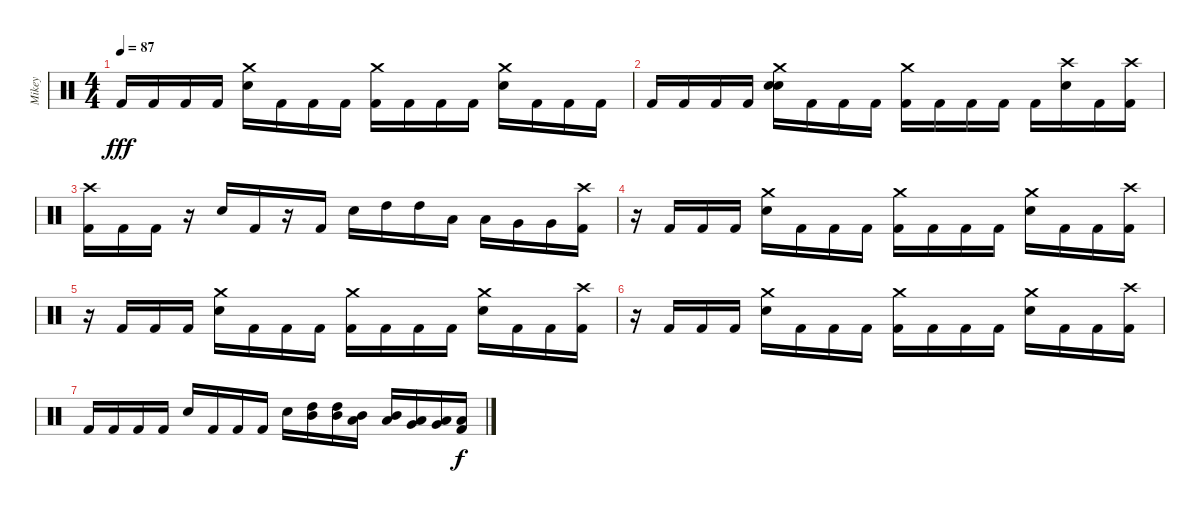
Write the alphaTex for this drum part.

\track ("Mikey" "Mikey") {instrument percussion}
\staff {score}
\articulation defaults
\ts (4 4)
\tempo 87
\clef neutral
\ks c "Kick (hit) 2".16{dy fff} "Kick (hit) 2".16 "Kick (hit) 2".16 "Kick (hit) 2".16
("Crash medium (hit)" "Electric Snare (hit)").16 "Kick (hit) 2".16 "Kick (hit) 2".16 "Kick (hit) 2".16 ("Crash medium (hit)" "Kick (hit) 2").16 "Kick (hit) 2".16 "Kick (hit) 2".16 "Kick (hit) 2".16 ("Crash medium (hit)" "Electric Snare (hit)").16 "Kick (hit) 2".16 "Kick (hit) 2".16 "Kick (hit) 2".16 |
"Kick (hit) 2".16 "Kick (hit) 2".16 "Kick (hit) 2".16 "Kick (hit) 2".16 ("Electric Snare (hit)" "Crash medium (hit)" "Electric Snare (hit)").16 "Kick (hit) 2".16 "Kick (hit) 2".16 "Kick (hit) 2".16 ("Crash medium (hit)" "Kick (hit) 2").16 "Kick (hit) 2".16 "Kick (hit) 2".16 "Kick (hit) 2".16 "Kick (hit) 2".16 ("Electric Snare (hit)" "Crash high (hit)").16 "Kick (hit) 2".16 ("Kick (hit) 2" "Crash high (hit)").16 |
("Crash high (hit)" "Kick (hit) 2").16 "Kick (hit) 2".16 "Kick (hit) 2".16 r.16 "Electric Snare (hit)".16 "Kick (hit) 2".16 r.16 "Kick (hit) 2".16 "Electric Snare (hit)".16 "High Tom (hit)".16 "High Tom (hit)".16 "Low Tom (hit)".16 "Low Tom (hit)".16 "Very Low Tom (hit)".16 "Very Low Tom (hit)".16 ("Kick (hit) 2" "Crash high (hit)").16 |
r.16 "Kick (hit) 2".16 "Kick (hit) 2".16 "Kick (hit) 2".16 ("Crash medium (hit)" "Electric Snare (hit)").16 "Kick (hit) 2".16 "Kick (hit) 2".16 "Kick (hit) 2".16 ("Crash medium (hit)" "Kick (hit) 2").16 "Kick (hit) 2".16 "Kick (hit) 2".16 "Kick (hit) 2".16 ("Crash medium (hit)" "Electric Snare (hit)").16 "Kick (hit) 2".16 "Kick (hit) 2".16 ("Crash high (hit)" "Kick (hit) 2").16 |
r.16 "Kick (hit) 2".16 "Kick (hit) 2".16 "Kick (hit) 2".16 ("Crash medium (hit)" "Electric Snare (hit)").16 "Kick (hit) 2".16 "Kick (hit) 2".16 "Kick (hit) 2".16 ("Crash medium (hit)" "Kick (hit) 2").16 "Kick (hit) 2".16 "Kick (hit) 2".16 "Kick (hit) 2".16 ("Crash medium (hit)" "Electric Snare (hit)").16 "Kick (hit) 2".16 "Kick (hit) 2".16 ("Crash high (hit)" "Kick (hit) 2").16 |
r.16 "Kick (hit) 2".16 "Kick (hit) 2".16 "Kick (hit) 2".16 ("Crash medium (hit)" "Electric Snare (hit)").16 "Kick (hit) 2".16 "Kick (hit) 2".16 "Kick (hit) 2".16 ("Crash medium (hit)" "Kick (hit) 2").16 "Kick (hit) 2".16 "Kick (hit) 2".16 "Kick (hit) 2".16 ("Crash medium (hit)" "Electric Snare (hit)").16 "Kick (hit) 2".16 "Kick (hit) 2".16 ("Crash high (hit)" "Kick (hit) 2").16 |
"Kick (hit) 2".16 "Kick (hit) 2".16 "Kick (hit) 2".16 "Kick (hit) 2".16 "Electric Snare (hit)".16 "Kick (hit) 2".16 "Kick (hit) 2".16 "Kick (hit) 2".16 "Electric Snare (hit)".16 ("High Tom (hit)" "Mid Tom (hit)").16 ("High Tom (hit)" "Mid Tom (hit)").16 ("Mid Tom (hit)" "Low Tom (hit)").16 ("Mid Tom (hit)" "Low Tom (hit)").16 ("Low Tom (hit)" "Very Low Tom (hit)").16 ("Low Tom (hit)" "Very Low Tom (hit)").16 ("Kick (hit) 2" "Low Floor Tom (hit)").16{dy f}
